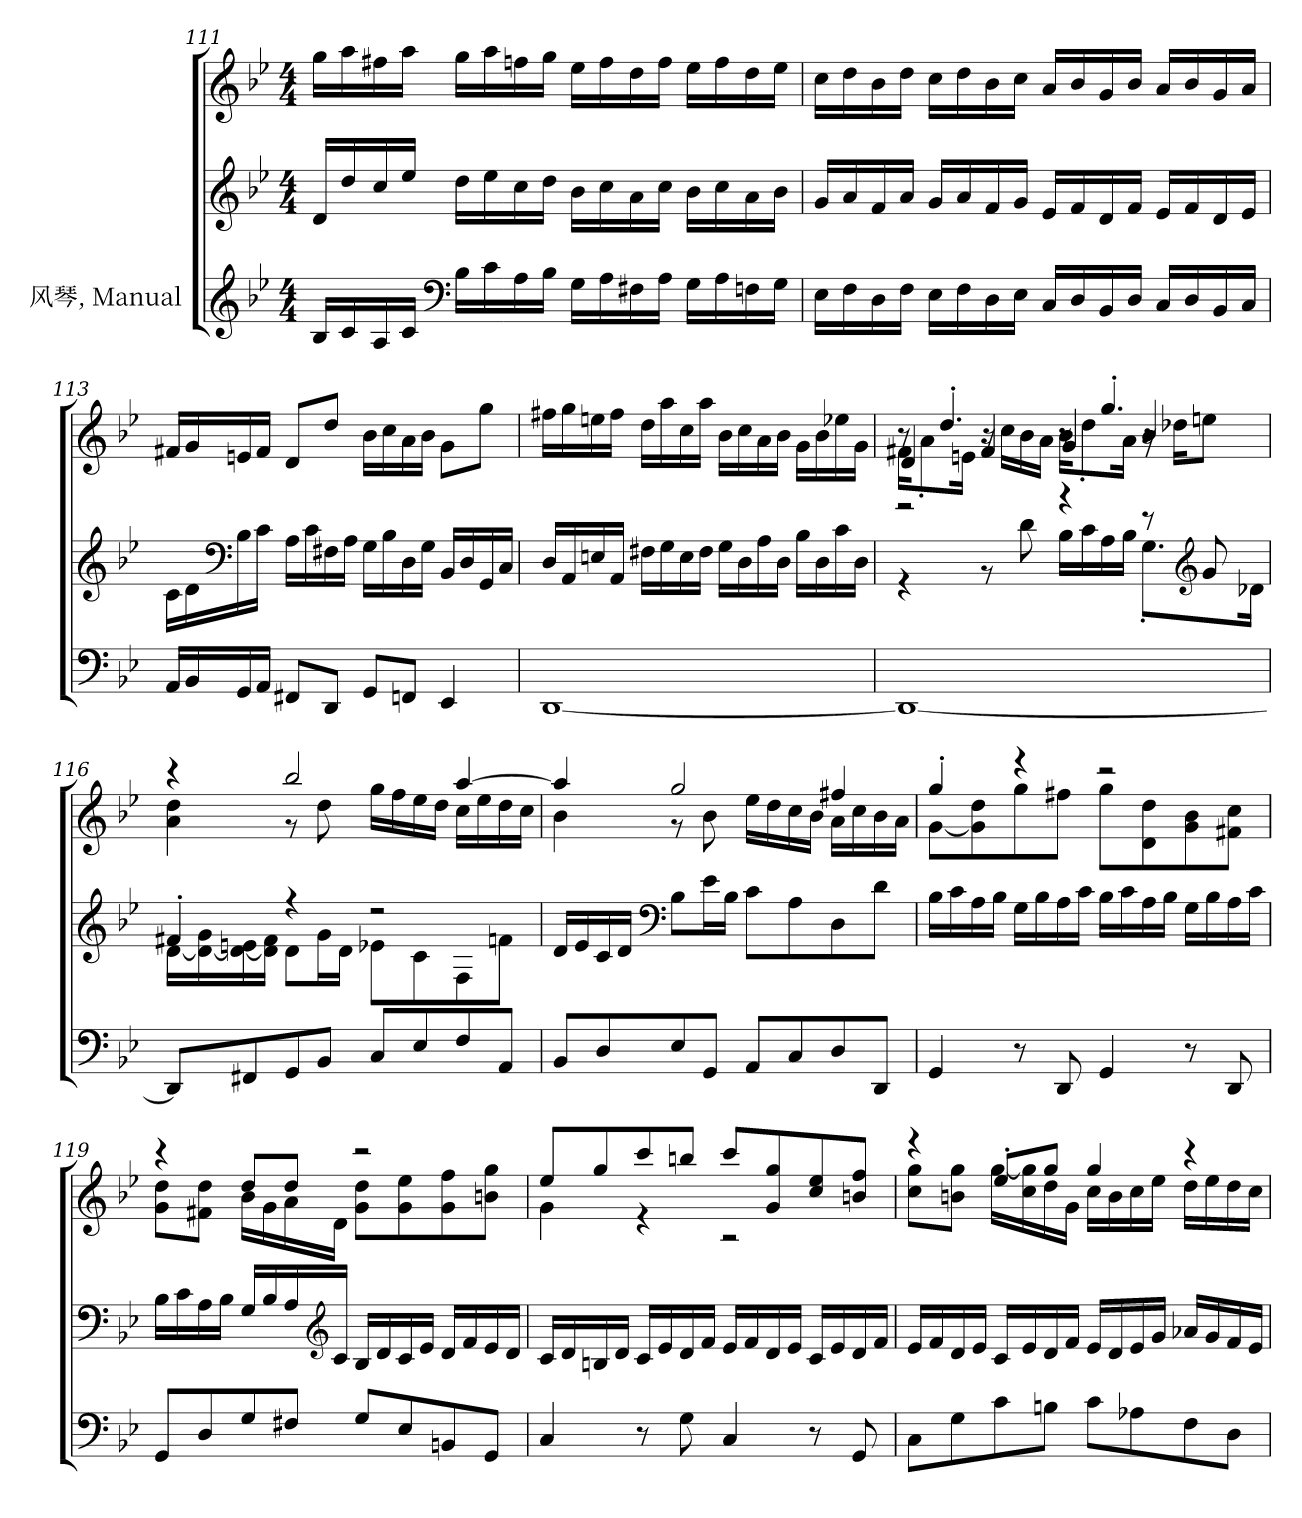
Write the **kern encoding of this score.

**kern	**kern	**kern
*part1	*part1	*part1
*staff3	*staff2	*staff1
*I"风琴, Manual	*	*
!!LO:PB:g=z
*clefG2	*clefG2	*clefG2
*k[b-e-]	*k[b-e-]	*k[b-e-]
*M4/4	*M4/4	*M4/4
=111	=111	=111
16B-/LL	16d/LL	16gg\LL
16c/	16dd/	16aa\
16A/	16cc/	16ff#X\
16c/JJ	16ee-/JJ	16aa\JJ
*clefF4	*	*
16B-\LL	16dd\LL	16gg\LL
16c\	16ee-\	16aa\
16A\	16cc\	16ffn\
16B-\JJ	16dd\JJ	16gg\JJ
16G\LL	16b-\LL	16ee-\LL
16A\	16cc\	16ff\
16F#X\	16a\	16dd\
16A\JJ	16cc\JJ	16ff\JJ
16G\LL	16b-\LL	16ee-\LL
16A\	16cc\	16ff\
16Fn\	16a\	16dd\
16G\JJ	16b-\JJ	16ee-\JJ
=112	=112	=112
16E-\LL	16g/LL	16cc\LL
16F\	16a/	16dd\
16D\	16f/	16b-\
16F\JJ	16a/JJ	16dd\JJ
16E-\LL	16g/LL	16cc\LL
16F\	16a/	16dd\
16D\	16f/	16b-\
16E-\JJ	16g/JJ	16cc\JJ
16C/LL	16e-/LL	16a/LL
16D/	16f/	16b-/
16BB-/	16d/	16g/
16D/JJ	16f/JJ	16b-/JJ
16C/LL	16e-/LL	16a/LL
16D/	16f/	16b-/
16BB-/	16d/	16g/
16C/JJ	16e-/JJ	16a/JJ
!!LO:LB:g=z
=113	=113	=113
16AA/LL	16c\LL	16f#X/LL
16BB-/	16d\	16g/
*	*clefF4	*
16GG/	16B-\	16en/
16AA/JJ	16c\JJ	16f#/JJ
8FF#X/L	16A\LL	8d/L
.	16c\	.
8DD/J	16F#X\	8dd/J
.	16A\JJ	.
8GG/L	16G\LL	16b-\LL
.	16B-\	16cc\
8FFn/J	16D\	16a\
.	16G\JJ	16b-\JJ
4EE-/	16BB-/LL	8g\L
.	16D/	.
.	16GG/	8gg\J
.	16C/JJ	.
=114	=114	=114
[1DD	16D/LL	16ff#X\LL
.	16AA/	16gg\
.	16En/	16een\
.	16AA/JJ	16ff#\JJ
.	16F#X\LL	16dd\LL
.	16G\	16aa\
.	16E\	16cc\
.	16F#\JJ	16aa\JJ
.	16G\LL	16b-\LL
.	16D\	16cc\
.	16A\	16a\
.	16D\JJ	16b-\JJ
.	16B-\LL	16g\LL
.	16D\	16b-\
.	16c\	16ee-X\
.	16D\JJ	16g\JJ
!!LO:LB:g=z
=115	=115	=115
*	*^	*^
*	*	*	*	*^
1DD_	2r	4r	8r	16f#X\KL	4d/
.	.	.	.	8a'\	.
.	.	.	4.dd'/	.	.
.	.	.	.	16en\Jk	.
.	.	8r	.	16r	4f#/
.	.	.	.	16cc\LL	.
.	.	8d\	.	16b-\	.
.	.	.	.	16a\JJ	.
.	4r	16B-\LL	8r	16b-\KL	4g/
.	.	16c\	.	8dd'\	.
.	.	16A\	4.gg'/	.	.
.	.	16B-\JJ	.	16a\Jk	.
.	8r	8.G'\L	.	16r	4b-/
.	.	.	.	16dd-X\KL	.
*	*clefG2	*	*	*	*
.	8g/	.	.	8een\J	.
.	.	16d-X\Jk	.	.	.
*	*	*	*	*v	*v
=116	=116	=116	=116	=116
8DD/L]	4f#X'/	[16d\LL	4r	4a\ 4dd\
.	.	16d\_ 16g\	.	.
8FF#X/	.	16d\_ 16en\	.	.
.	.	16d\] 16f#\JJ	.	.
8GG/	4r	8d\L	2bb-/	8r
8BB-/J	.	16g\L	.	8dd\
.	.	16d\JJ	.	.
8C/L	2r	8e-X\L	.	16gg\LL
.	.	.	.	16ff\
8E-/	.	8c\	.	16ee-\
.	.	.	.	16dd\JJ
8F/	.	8F\	[4aa/	16cc\LL
.	.	.	.	16ee-\
8AA/J	.	8fn\J	.	16dd\
.	.	.	.	16cc\JJ
*	*v	*v	*	*
!!LO:LB:g=z	!!
=117	=117	=117	=117
8BB-/L	16d/LL	4aa/]	4b-\
.	16e-/	.	.
8D/	16c/	.	.
.	16d/JJ	.	.
*	*clefF4	*	*
8E-/	8B-\L	2gg/	8r
8GG/J	16e-\L	.	8b-\
.	16B-\JJ	.	.
8AA/L	8c\L	.	16ee-\LL
.	.	.	16dd\
8C/	8A\	.	16cc\
.	.	.	16b-\JJ
8D/	8D\	4ff#X/	16a\LL
.	.	.	16cc\
8DD/J	8d\J	.	16b-\
.	.	.	16a\JJ
=118	=118	=118	=118
4GG/	16B-\LL	4gg'/	[8g\L
.	16c\	.	.
.	16A\	.	8g\] 8dd\
.	16B-\JJ	.	.
8r	16G\LL	4r	8gg\
.	16B-\	.	.
8DD/	16A\	.	8ff#X\J
.	16c\JJ	.	.
4GG/	16B-\LL	2r	8gg\L
.	16c\	.	.
.	16A\	.	8d\ 8dd\
.	16B-\JJ	.	.
8r	16G\LL	.	8g\ 8b-\
.	16B-\	.	.
8DD/	16A\	.	8f#X\ 8cc\J
.	16c\JJ	.	.
!!LO:PB:g=z	!!
=119	=119	=119	=119
8GG/L	16B-\LL	4r	8g\ 8dd\L
.	16c\	.	.
8D/	16A\	.	8f#X\ 8dd\J
.	16B-\JJ	.	.
8G/	16G/LL	8dd/L	16b-\LL
.	16B-/	.	16g\
8F#X/J	16A/	8dd/J	16a\
*	*clefG2	*	*
.	16c/JJ	.	16d\JJ
8G/L	16B-/LL	2r	8g\ 8dd\L
.	16d/	.	.
8E-/	16c/	.	8g\ 8ee-\
.	16e-/JJ	.	.
8BBn/	16d/LL	.	8g\ 8ff\
.	16f/	.	.
8GG/J	16e-/	.	8bn\ 8gg\J
.	16d/JJ	.	.
=120	=120	=120	=120
4C/	16c/LL	8ee-/L	4g\
.	16d/	.	.
.	16Bn/	8gg/	.
.	16d/JJ	.	.
8r	16c/LL	8ccc/	4r
.	16e-/	.	.
8G\	16d/	8bbn/J	.
.	16f/JJ	.	.
4C/	16e-/LL	8ccc/L	2r
.	16f/	.	.
.	16d/	8g/ 8gg/	.
.	16e-/JJ	.	.
8r	16c/LL	8cc/ 8ee-/	.
.	16e-/	.	.
8GG/	16d/	8bn/ 8ff/J	.
.	16f/JJ	.	.
!!LO:LB:g=z	!!
=121	=121	=121	=121
8C\L	16e-/LL	4r	8cc\ 8gg\L
.	16f/	.	.
8G\	16d/	.	8bn\ 8gg\J
.	16e-/JJ	.	.
8c\	16c/LL	8ee-'/L	[16gg\LL
.	16e-/	.	16cc\ 16gg\]
8Bn\J	16d/	8gg/J	16dd\
.	16f/JJ	.	16g\JJ
8c\L	16e-/LL	4gg/	16cc\LL
.	16d/	.	16b\
8A-X\	16e-/	.	16cc\
.	16g/JJ	.	16ee-\JJ
8F\	16a-X/LL	4r	16dd\LL
.	16g/	.	16ee-\
8D\J	16f/	.	16dd\
.	16e-/JJ	.	16cc\JJ
*	*	*v	*v
=	=	=
*-	*-	*-
